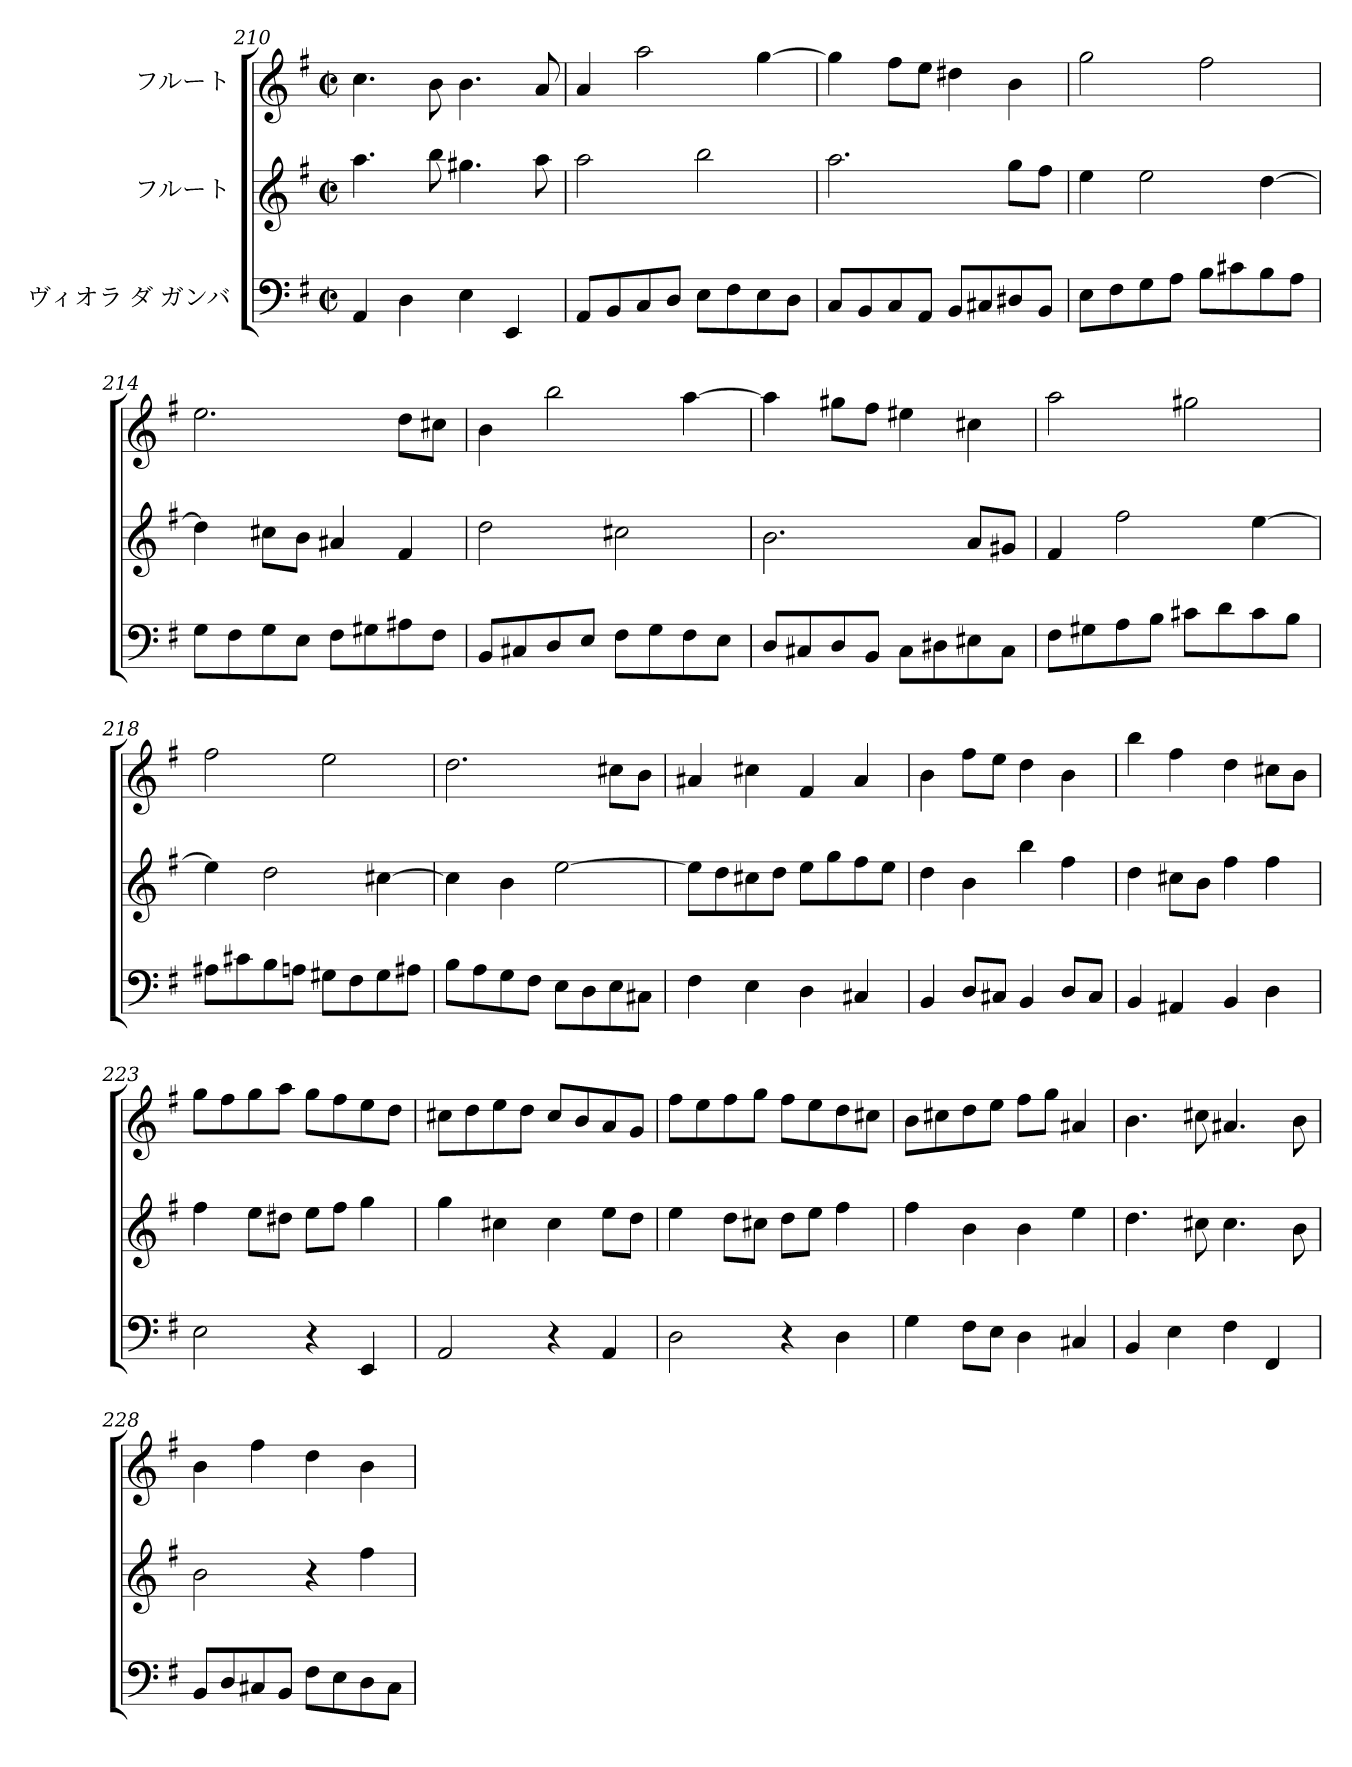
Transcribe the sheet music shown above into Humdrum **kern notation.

**kern	**kern	**kern
*part3	*part2	*part1
*staff3	*staff2	*staff1
*I"ヴィオラ ダ ガンバ	*I"フルート	*I"フルート
!!LO:LB:g=z
*clefF4	*clefG2	*clefG2
*k[f#]	*k[f#]	*k[f#]
*M2/2	*M2/2	*M2/2
*met(c|)	*met(c|)	*met(c|)
=210	=210	=210
4AA/	4.aa\	4.cc\
4D\	.	.
.	8bb\	8b\
4E\	4.gg#X\	4.b\
4EE/	.	.
.	8aa\	8a/
=211	=211	=211
8AA/L	2aa\	4a/
8BB/	.	.
8C/	.	2aa\
8D/J	.	.
8E\L	2bb\	.
8F#\	.	.
8E\	.	[4gg\
8D\J	.	.
=212	=212	=212
8C/L	2.aa\	4gg\]
8BB/	.	.
8C/	.	8ff#\L
8AA/J	.	8ee\J
8BB/L	.	4dd#X\
8C#X/	.	.
8D#X/	8gg\L	4b\
8BB/J	8ff#\J	.
=213	=213	=213
8E\L	4ee\	2gg\
8F#\	.	.
8G\	2ee\	.
8A\J	.	.
8B\L	.	2ff#\
8c#X\	.	.
8B\	[4dd\	.
8A\J	.	.
!!LO:LB:g=z
=214	=214	=214
8G\L	4dd\]	2.ee\
8F#\	.	.
8G\	8cc#X\L	.
8E\J	8b\J	.
8F#\L	4a#X/	.
8G#X\	.	.
8A#X\	4f#/	8dd\L
8F#\J	.	8cc#X\J
=215	=215	=215
8BB/L	2dd\	4b\
8C#X/	.	.
8D/	.	2bb\
8E/J	.	.
8F#\L	2cc#X\	.
8G\	.	.
8F#\	.	[4aa\
8E\J	.	.
=216	=216	=216
8D/L	2.b\	4aa\]
8C#X/	.	.
8D/	.	8gg#X\L
8BB/J	.	8ff#\J
8C#\L	.	4ee#X\
8D#X\	.	.
8E#X\	8a/L	4cc#X\
8C#\J	8g#X/J	.
=217	=217	=217
8F#\L	4f#/	2aa\
8G#X\	.	.
8A\	2ff#\	.
8B\J	.	.
8c#X\L	.	2gg#X\
8d\	.	.
8c#\	[4ee\	.
8B\J	.	.
!!LO:LB:g=z
=218	=218	=218
8A#X\L	4ee\]	2ff#\
8c#X\	.	.
8B\	2dd\	.
8An\J	.	.
8G#X\L	.	2ee\
8F#\	.	.
8G#\	[4cc#X\	.
8A#X\J	.	.
=219	=219	=219
8B\L	4cc#\]	2.dd\
8A\	.	.
8G\	4b\	.
8F#\J	.	.
8E\L	[2ee\	.
8D\	.	.
8E\	.	8cc#X\L
8C#X\J	.	8b\J
=220	=220	=220
4F#\	8ee\L]	4a#X/
.	8dd\	.
4E\	8cc#X\	4cc#X\
.	8dd\J	.
4D\	8ee\L	4f#/
.	8gg\	.
4C#X/	8ff#\	4a#/
.	8ee\J	.
=221	=221	=221
4BB/	4dd\	4b\
8D/L	4b\	8ff#\L
8C#X/J	.	8ee\J
4BB/	4bb\	4dd\
8D/L	4ff#\	4b\
8C#/J	.	.
=222	=222	=222
4BB/	4dd\	4bb\
4AA#X/	8cc#X\L	4ff#\
.	8b\J	.
4BB/	4ff#\	4dd\
4D\	4ff#\	8cc#X\L
.	.	8b\J
!!LO:PB:g=z
=223	=223	=223
2E\	4ff#\	8gg\L
.	.	8ff#\
.	8ee\L	8gg\
.	8dd#X\J	8aa\J
4r	8ee\L	8gg\L
.	8ff#\J	8ff#\
4EE/	4gg\	8ee\
.	.	8dd\J
=224	=224	=224
2AA/	4gg\	8cc#X\L
.	.	8dd\
.	4cc#X\	8ee\
.	.	8dd\J
4r	4cc#\	8cc#/L
.	.	8b/
4AA/	8ee\L	8a/
.	8dd\J	8g/J
=225	=225	=225
2D\	4ee\	8ff#\L
.	.	8ee\
.	8dd\L	8ff#\
.	8cc#X\J	8gg\J
4r	8dd\L	8ff#\L
.	8ee\J	8ee\
4D\	4ff#\	8dd\
.	.	8cc#X\J
=226	=226	=226
4G\	4ff#\	8b\L
.	.	8cc#X\
8F#\L	4b\	8dd\
8E\J	.	8ee\J
4D\	4b\	8ff#\L
.	.	8gg\J
4C#X/	4ee\	4a#X/
=227	=227	=227
4BB/	4.dd\	4.b\
4E\	.	.
.	8cc#X\	8cc#X\
4F#\	4.cc#\	4.a#X/
4FF#/	.	.
.	8b\	8b\
!!LO:LB:g=z
=228	=228	=228
8BB/L	2b\	4b\
8D/	.	.
8C#X/	.	4ff#\
8BB/J	.	.
8F#\L	4r	4dd\
8E\	.	.
8D\	4ff#\	4b\
8C#\J	.	.
=	=	=
*-	*-	*-
